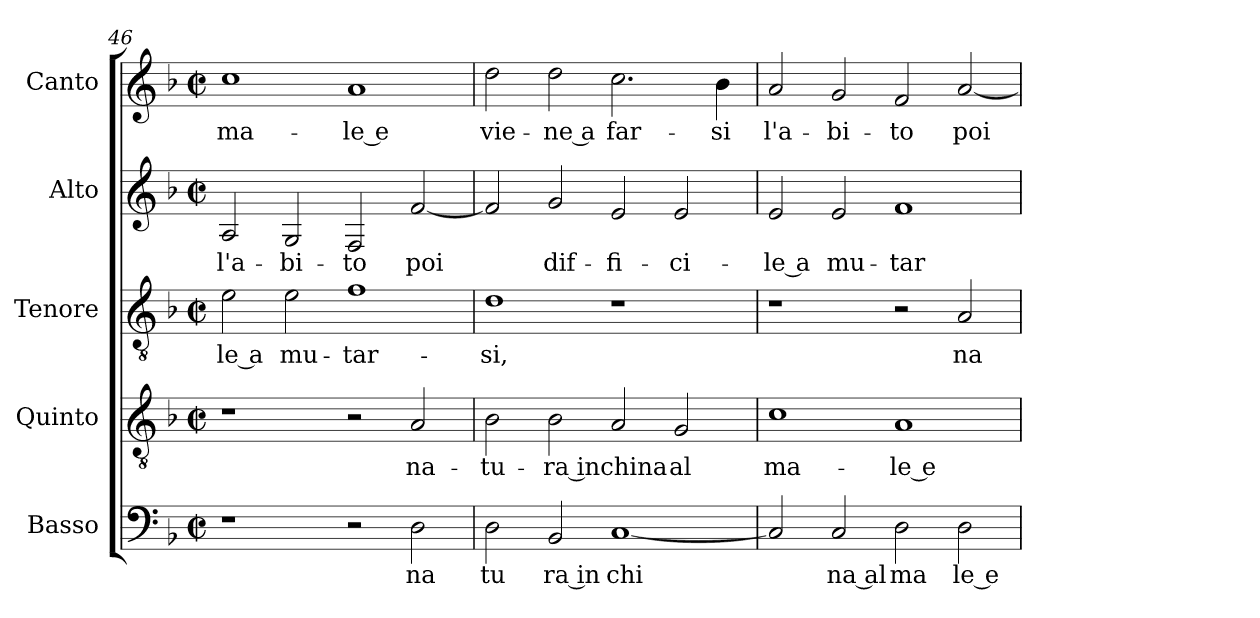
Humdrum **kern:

**kern	**text	**kern	**text	**kern	**text	**kern	**text	**kern	**text
*part5	*part5	*part4	*part4	*part3	*part3	*part2	*part2	*part1	*part1
*staff5	*staff5	*staff4	*staff4	*staff3	*staff3	*staff2	*staff2	*staff1	*staff1
*I"Basso	*	*I"Quinto	*	*I"Tenore	*	*I"Alto	*	*I"Canto	*
*clefF4	*	*clefGv2	*	*clefGv2	*	*clefG2	*	*clefG2	*
*k[b-]	*	*k[b-]	*	*k[b-]	*	*k[b-]	*	*k[b-]	*
*F:	*	*F:	*	*F:	*	*F:	*	*F:	*
*M2/2	*	*M2/2	*	*M2/2	*	*M2/2	*	*M2/2	*
*met(c|)	*	*met(c|)	*	*met(c|)	*	*met(c|)	*	*met(c|)	*
=46	=46	=46	=46	=46	=46	=46	=46	=46	=46
!	!	!	!	!	!LO:LY:b:rj	!	!LO:LY:b:cj	!	!LO:LY:b:cj
1r	.	1r	.	2e\	-le a	2A/	l'a-	1cc	ma-
!	!	!	!	!	!LO:LY:b:cj	!	!LO:LY:b:cj	!	!
.	.	.	.	2e\	mu-	2G/	-bi-	.	.
!	!	!	!	!	!LO:LY:b:cj	!	!LO:LY:b:cj	!	!LO:LY:b:rj
2r	.	2r	.	1f	-tar-	2F/	-to	1a	-le e
!	!LO:LY:b:cj	!	!LO:LY:b:cj	!	!	!	!LO:LY:b	!	!
2D\	na	2A/	na-	.	.	[<2f/	poi	.	.
=47	=47	=47	=47	=47	=47	=47	=47	=47	=47
!	!LO:LY:b:cj	!	!LO:LY:b:cj	!	!LO:LY:b:cj	!	!	!	!LO:LY:b:cj
2D\	tu	2B-\	-tu-	1d	-si,	2f/]	.	2dd\	vie-
!	!LO:LY:b:rj	!	!LO:LY:b:rj	!	!	!	!LO:LY:b:cj	!	!LO:LY:b:rj
2BB-/	ra in	2B-\	-ra inchina	.	.	2g/	dif-	2dd\	-ne a
!	!LO:LY:b:cj	!	!	!	!	!	!LO:LY:b:cj	!	!LO:LY:b:cj
[<1C	chi	2A/	.	1r	.	2e/	-fi-	2.cc\	far-
!	!	!	!LO:LY:b	!	!	!	!LO:LY:b:cj	!	!
.	.	2G/	al	.	.	2e/	-ci-	.	.
!	!	!	!	!	!	!	!	!	!LO:LY:b:cj
.	.	.	.	.	.	.	.	4b-\	-si
=48	=48	=48	=48	=48	=48	=48	=48	=48	=48
!	!	!	!LO:LY:b:cj	!	!	!	!LO:LY:b:rj	!	!LO:LY:b:cj
2C/]	.	1c	ma-	1r	.	2e/	-le a	2a/	l'a-
!	!LO:LY:b:rj	!	!	!	!	!	!LO:LY:b:cj	!	!LO:LY:b:cj
2C/	na al	.	.	.	.	2e/	mu-	2g/	-bi-
!	!LO:LY:b:cj	!	!LO:LY:b:rj	!	!	!	!LO:LY:b:cj	!	!LO:LY:b:cj
2D\	ma	1A	-le e	2r	.	1f	-tar-	2f/	-to
!	!LO:LY:b:rj	!	!	!	!LO:LY:b:cj	!	!	!	!LO:LY:b
2D\	le e	.	.	2A/	na-	.	.	[>2a/	poi
=	=	=	=	=	=	=	=	=	=
*-	*-	*-	*-	*-	*-	*-	*-	*-	*-
